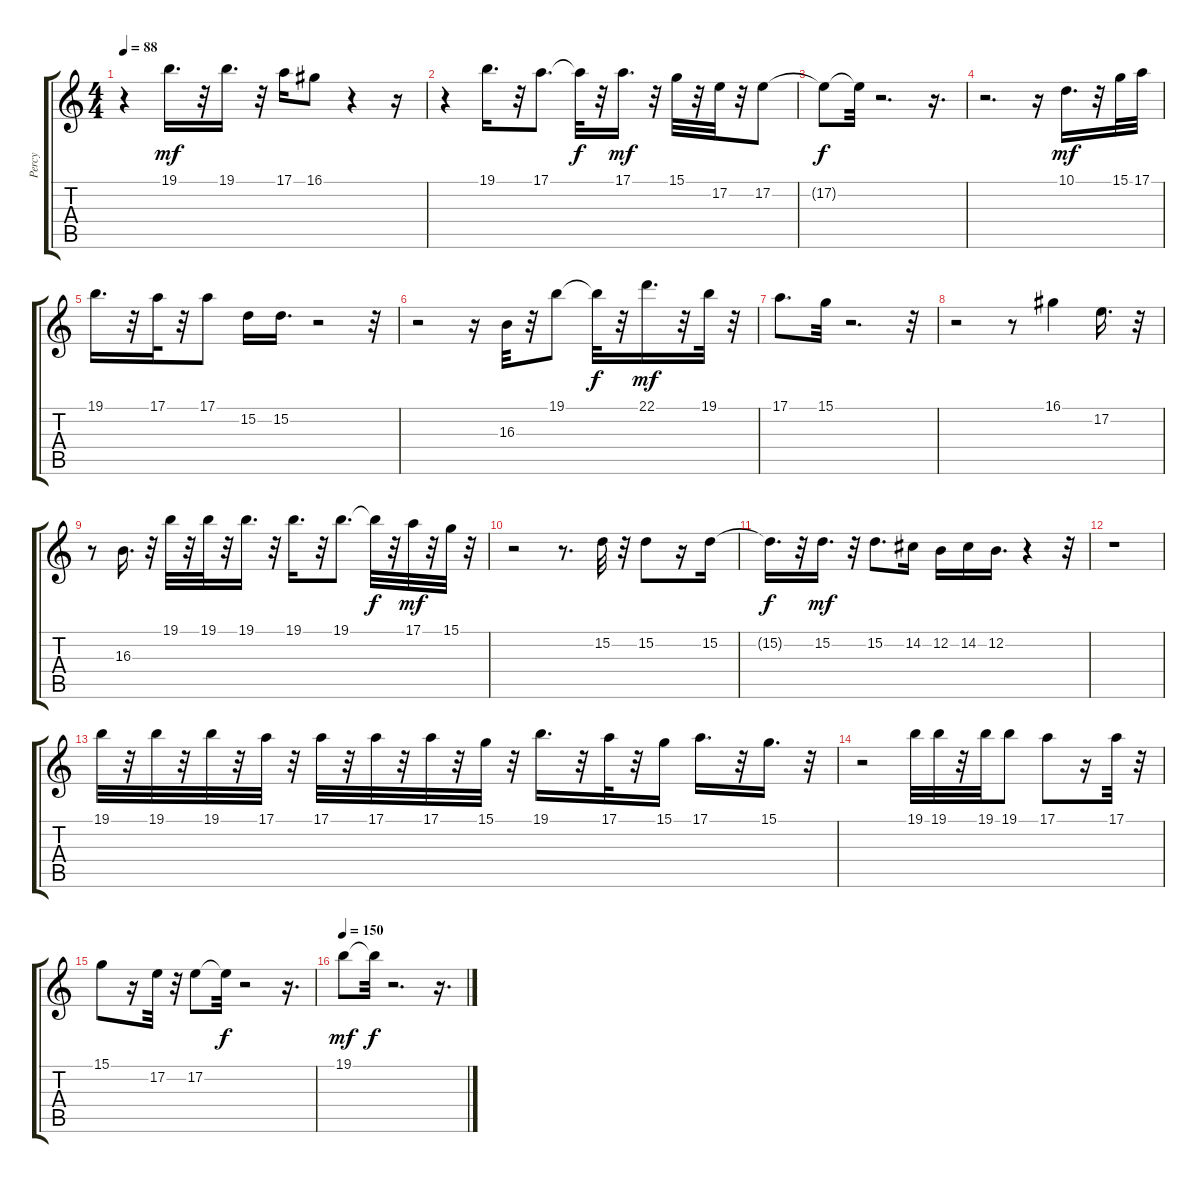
\track ("Percy" "Percy") {instrument fx8scifi}
\staff {score tabs}
\tuning (E4 B3 G3 D3 A2 E2) {hide}
\ts (4 4)
\tempo 88
\clef g2
\ks c
r.4{dy mf} 19.1.16{d} r.32 19.1.16{d} r.32 17.1.16 16.1.8 r.4 r.16 |
r.4 19.1.16{d} r.32 17.1.8{d} 17.1{t}.32{dy f} r.32 17.1.16{d dy mf} r.32 15.1.32 r.32 17.2.32 r.32 17.2.8 |
17.2{t}.8{dy f} 17.2{t}.32 r.2{d} r.16{d} |
r.2{d} r.16 10.1.16{d dy mf} r.32 15.1.32 17.1.32 |
19.1.16{d} r.32 17.1.32 r.32 17.1.8 15.2.16 15.2.16{d} r.2 r.32 |
r.2 r.16 16.3.32 r.32 19.1.8 19.1{t}.32{dy f} r.32 22.1.16{d dy mf} r.32 19.1.32 r.32 |
17.1.8{d} 15.1.32 r.2{d} r.32 |
r.2 r.8 16.1.4 17.2.16{d} r.32 |
r.8 16.3.16{d} r.32 19.1.32 r.32 19.1.32 r.32 19.1.16{d} r.32 19.1.16{d} r.32 19.1.8{d} 19.1{t}.32{dy f} r.32 17.1.32{dy mf} r.32 15.1.32 r.32 |
r.2 r.8{d} 15.2.32 r.32 15.2.8 r.16 15.2.16 |
15.2{t}.16{d dy f} r.32 15.2.16{d dy mf} r.32 15.2.8{d} 14.2.16 12.2.16 14.2.16 12.2.16{d} r.4 r.32 |
r.1 |
19.1.32 r.32 19.1.32 r.32 19.1.32 r.32 17.1.32 r.32 17.1.32 r.32 17.1.32 r.32 17.1.32 r.32 15.1.32 r.32 19.1.16{d} r.32 17.1.32 r.32 15.1.16 17.1.16{d} r.32 15.1.16{d} r.32 |
r.2 19.1.32 19.1.32 r.32 19.1.32 19.1.8 17.1.8 r.16 17.1.32 r.32 |
15.1.8 r.16 17.2.32 r.32 17.2.8 17.2{t}.32{dy f} r.2 r.16{d} |
\tempo 150
19.1.8{dy mf} 19.1{t}.32{dy f} r.2{d} r.16{d}
